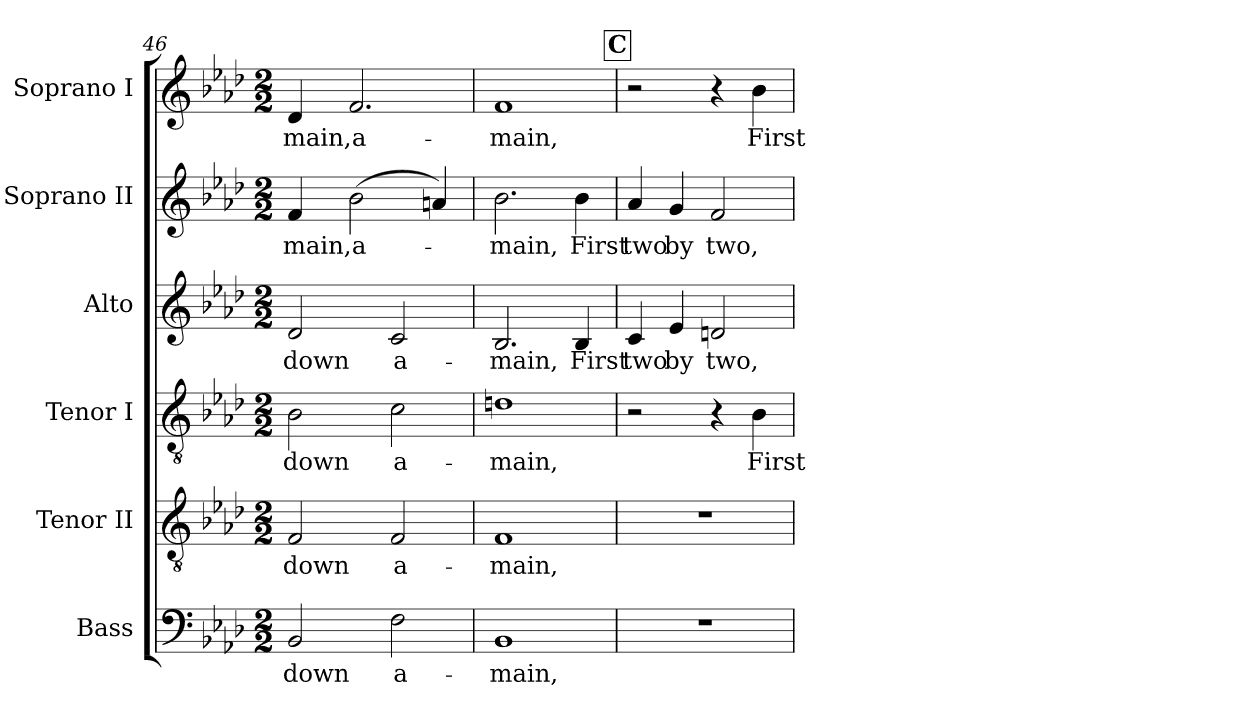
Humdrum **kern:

**kern	**text	**kern	**text	**kern	**text	**kern	**text	**kern	**text	**kern	**text
*part6	*part6	*part5	*part5	*part4	*part4	*part3	*part3	*part2	*part2	*part1	*part1
*staff6	*staff6	*staff5	*staff5	*staff4	*staff4	*staff3	*staff3	*staff2	*staff2	*staff1	*staff1
*I"Bass	*	*I"Tenor II	*	*I"Tenor I	*	*I"Alto	*	*I"Soprano II	*	*I"Soprano I	*
*I'B.	*	*I'T. II	*	*I'T. I	*	*I'A.	*	*I'S. II	*	*I'S. I	*
*clefF4	*	*clefGv2	*	*clefGv2	*	*clefG2	*	*clefG2	*	*clefG2	*
*	*	*ITrd7c12	*	*ITrd7c12	*	*	*	*	*	*	*
*k[b-e-a-d-]	*	*k[b-e-a-d-]	*	*k[b-e-a-d-]	*	*k[b-e-a-d-]	*	*k[b-e-a-d-]	*	*k[b-e-a-d-]	*
*A-:	*	*A-:	*	*A-:	*	*A-:	*	*A-:	*	*A-:	*
*M2/2	*	*M2/2	*	*M2/2	*	*M2/2	*	*M2/2	*	*M2/2	*
=46	=46	=46	=46	=46	=46	=46	=46	=46	=46	=46	=46
!	!LO:LY:b:color=#000000	!	!	!	!	!	!	!	!	!	!
!	!	!	!LO:LY:b:color=#000000	!	!	!	!	!	!	!	!
!	!	!	!	!	!LO:LY:b:color=#000000	!	!	!	!	!	!
!	!	!	!	!	!	!	!LO:LY:b:color=#000000	!	!	!	!
!	!	!	!	!	!	!	!	!	!LO:LY:b:color=#000000	!	!
!	!	!	!	!	!	!	!	!	!	!	!LO:LY:b:color=#000000
2BB-i/	down	2FFi/	down	2BB-i\	down	2d-i/	down	4fi/	-main,	4d-i/	-main,
!	!	!	!	!	!	!	!	!	!LO:LY:b:color=#000000	!	!
!	!	!	!	!	!	!	!	!	!	!	!LO:LY:b:color=#000000
.	.	.	.	.	.	.	.	(2b-i\	a-	2.fi/	a-
!	!LO:LY:b:color=#000000	!	!	!	!	!	!	!	!	!	!
!	!	!	!LO:LY:b:color=#000000	!	!	!	!	!	!	!	!
!	!	!	!	!	!LO:LY:b:color=#000000	!	!	!	!	!	!
!	!	!	!	!	!	!	!LO:LY:b:color=#000000	!	!	!	!
2Fi\	a-	2FFi/	a-	2Ci\	a-	2ci/	a-	.	.	.	.
.	.	.	.	.	.	.	.	4ani/)	.	.	.
=47	=47	=47	=47	=47	=47	=47	=47	=47	=47	=47	=47
!	!LO:LY:b:color=#000000	!	!	!	!	!	!	!	!	!	!
!	!	!	!LO:LY:b:color=#000000	!	!	!	!	!	!	!	!
!	!	!	!	!	!LO:LY:b:color=#000000	!	!	!	!	!	!
!	!	!	!	!	!	!	!LO:LY:b:color=#000000	!	!	!	!
!	!	!	!	!	!	!	!	!	!LO:LY:b:color=#000000	!	!
!	!	!	!	!	!	!	!	!	!	!	!LO:LY:b:color=#000000
1BB-i	-main,	1FFi	-main,	1Dni	-main,	2.B-i/	-main,	2.b-i\	-main,	1fi	-main,
!	!	!	!	!	!	!	!LO:LY:b:color=#000000	!	!	!	!
!	!	!	!	!	!	!	!	!	!LO:LY:b:color=#000000	!	!
.	.	.	.	.	.	4B-i/	First	4b-i\	First	.	.
!!LO:REH:place=s1:B:color=#000000:enc=box:fs=15.998:t=C
=48	=48	=48	=48	=48	=48	=48	=48	=48	=48	=48	=48
!	!	!	!	!	!	!	!LO:LY:b:color=#000000	!	!	!	!
!	!	!	!	!	!	!	!	!	!LO:LY:b:color=#000000	!	!
1r	.	1r	.	2r	.	4ci/	two	4a-i/	two	2r	.
!	!	!	!	!	!	!	!LO:LY:b:color=#000000	!	!	!	!
!	!	!	!	!	!	!	!	!	!LO:LY:b:color=#000000	!	!
.	.	.	.	.	.	4e-i/	by	4gi/	by	.	.
!	!	!	!	!	!	!	!LO:LY:b:color=#000000	!	!	!	!
!	!	!	!	!	!	!	!	!	!LO:LY:b:color=#000000	!	!
.	.	.	.	4r	.	2dni/	two,	2fi/	two,	4r	.
!	!	!	!	!	!LO:LY:b:color=#000000	!	!	!	!	!	!
!	!	!	!	!	!	!	!	!	!	!	!LO:LY:b:color=#000000
.	.	.	.	4BB-i\	First	.	.	.	.	4b-i\	First
=	=	=	=	=	=	=	=	=	=	=	=
*-	*-	*-	*-	*-	*-	*-	*-	*-	*-	*-	*-
